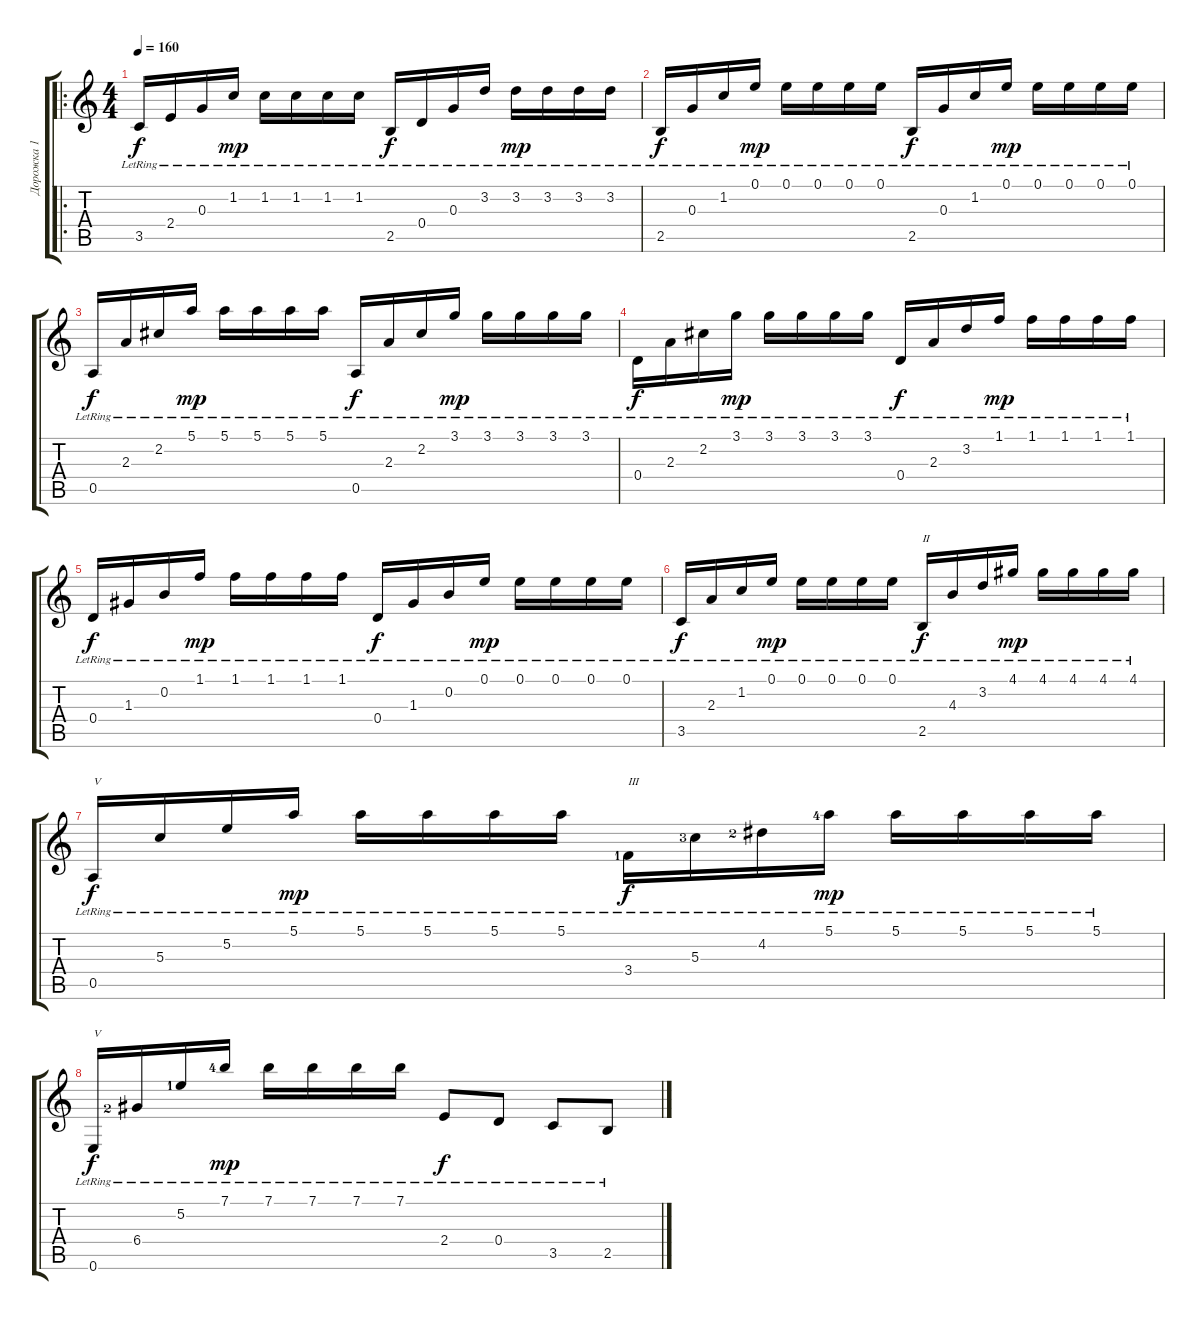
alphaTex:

\track ("Дорожка 1" "Дорожка 1") {instrument acousticguitarnylon}
\staff {score tabs}
\tuning (E4 B3 G3 D3 A2 E2) {hide}
\ro
\ts (4 4)
\tempo 160
\clef g2
\ks c
3.5{lr}.16{dy f} 2.4{lr}.16 0.3{lr}.16 1.2{lr}.16{dy mp} 1.2{lr}.16 1.2{lr}.16 1.2{lr}.16 1.2{lr}.16 2.5{lr}.16{dy f} 0.4{lr}.16 0.3{lr}.16 3.2{lr}.16 3.2{lr}.16{dy mp} 3.2{lr}.16 3.2{lr}.16 3.2{lr}.16 |
2.5{lr}.16{dy f} 0.3{lr}.16 1.2{lr}.16 0.1{lr}.16{dy mp} 0.1{lr}.16 0.1{lr}.16 0.1{lr}.16 0.1{lr}.16 2.5{lr}.16{dy f} 0.3{lr}.16 1.2{lr}.16 0.1{lr}.16{dy mp} 0.1{lr}.16 0.1{lr}.16 0.1{lr}.16 0.1{lr}.16 |
0.5{lr}.16{dy f} 2.3{lr}.16 2.2{lr}.16 5.1{lr}.16{dy mp} 5.1{lr}.16 5.1{lr}.16 5.1{lr}.16 5.1{lr}.16 0.5{lr}.16{dy f} 2.3{lr}.16 2.2{lr}.16 3.1{lr}.16{dy mp} 3.1{lr}.16 3.1{lr}.16 3.1{lr}.16 3.1{lr}.16 |
0.4{lr}.16{dy f} 2.3{lr}.16 2.2{lr}.16 3.1{lr}.16{dy mp} 3.1{lr}.16 3.1{lr}.16 3.1{lr}.16 3.1{lr}.16 0.4{lr}.16{dy f} 2.3{lr}.16 3.2{lr}.16 1.1{lr}.16{dy mp} 1.1{lr}.16 1.1{lr}.16 1.1{lr}.16 1.1{lr}.16 |
0.4{lr}.16{dy f} 1.3{lr}.16 0.2{lr}.16 1.1{lr}.16{dy mp} 1.1{lr}.16 1.1{lr}.16 1.1{lr}.16 1.1{lr}.16 0.4{lr}.16{dy f} 1.3{lr}.16 0.2{lr}.16 0.1{lr}.16{dy mp} 0.1{lr}.16 0.1{lr}.16 0.1{lr}.16 0.1{lr}.16 |
3.5{lr}.16{dy f} 2.3{lr}.16 1.2{lr}.16 0.1{lr}.16{dy mp} 0.1{lr}.16 0.1{lr}.16 0.1{lr}.16 0.1{lr}.16 2.5{lr}.16{txt "II" dy f} 4.3{lr}.16 3.2{lr}.16 4.1{lr}.16{dy mp} 4.1{lr}.16 4.1{lr}.16 4.1{lr}.16 4.1{lr}.16 |
0.5{lr}.16{txt "V" dy f} 5.3{lr}.16 5.2{lr}.16 5.1{lr}.16{dy mp} 5.1{lr}.16 5.1{lr}.16 5.1{lr}.16 5.1{lr}.16 3.4{lr lf 2}.16{txt "III" dy f} 5.3{lr lf 4}.16 4.2{lr lf 3}.16 5.1{lr lf 5}.16{dy mp} 5.1{lr}.16 5.1{lr}.16 5.1{lr}.16 5.1{lr}.16 |
0.6{lr}.16{txt "V" dy f} 6.4{lr lf 3}.16 5.2{lr lf 2}.16 7.1{lr lf 5}.16{dy mp} 7.1{lr}.16 7.1{lr}.16 7.1{lr}.16 7.1{lr}.16 2.4{lr}.8{dy f} 0.4{lr}.8 3.5{lr}.8 2.5{lr}.8
